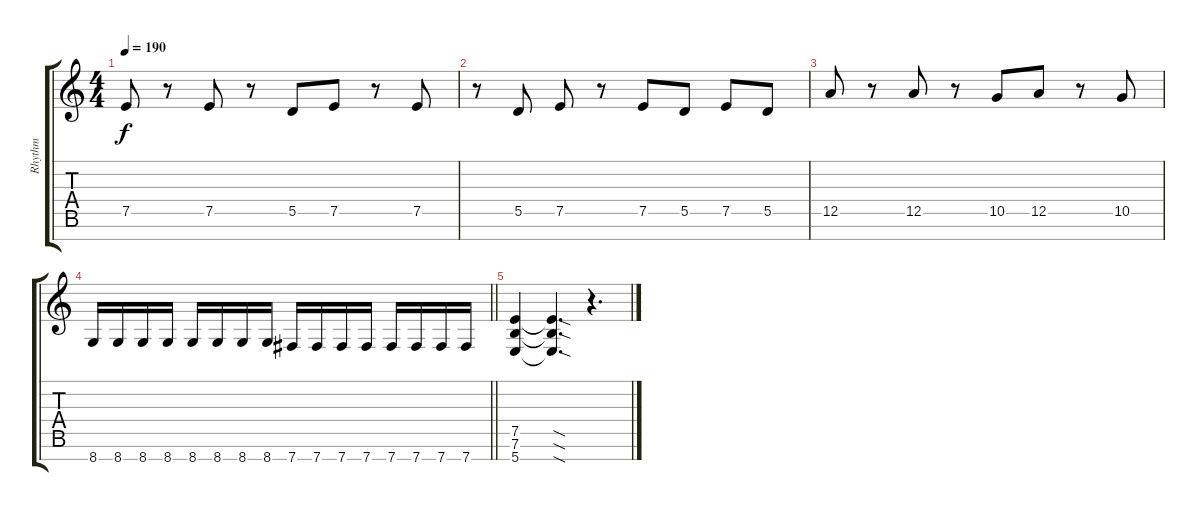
\track ("Rhythm" "Rhythm") {instrument distortionguitar}
\staff {score tabs}
\tuning (E4 B3 G3 D3 A2 E2 B1) {hide}
\ts (4 4)
\tempo 190
\clef g2
\ks c
7.5.8{dy f} r.8 7.5.8 r.8 5.5.8 7.5.8 r.8 7.5.8 |
r.8 5.5.8 7.5.8 r.8 7.5.8 5.5.8 7.5.8 5.5.8 |
12.5.8 r.8 12.5.8 r.8 10.5.8 12.5.8 r.8 10.5.8 |
\barLineRight lightlight
8.7.16 8.7.16 8.7.16 8.7.16 8.7.16 8.7.16 8.7.16 8.7.16 7.7.16 7.7.16 7.7.16 7.7.16 7.7.16 7.7.16 7.7.16 7.7.16 |
(7.5 7.6 5.7).4 (7.5{sod t} 7.6{sod t} 5.7{sod t}).4{d} r.4{d}
